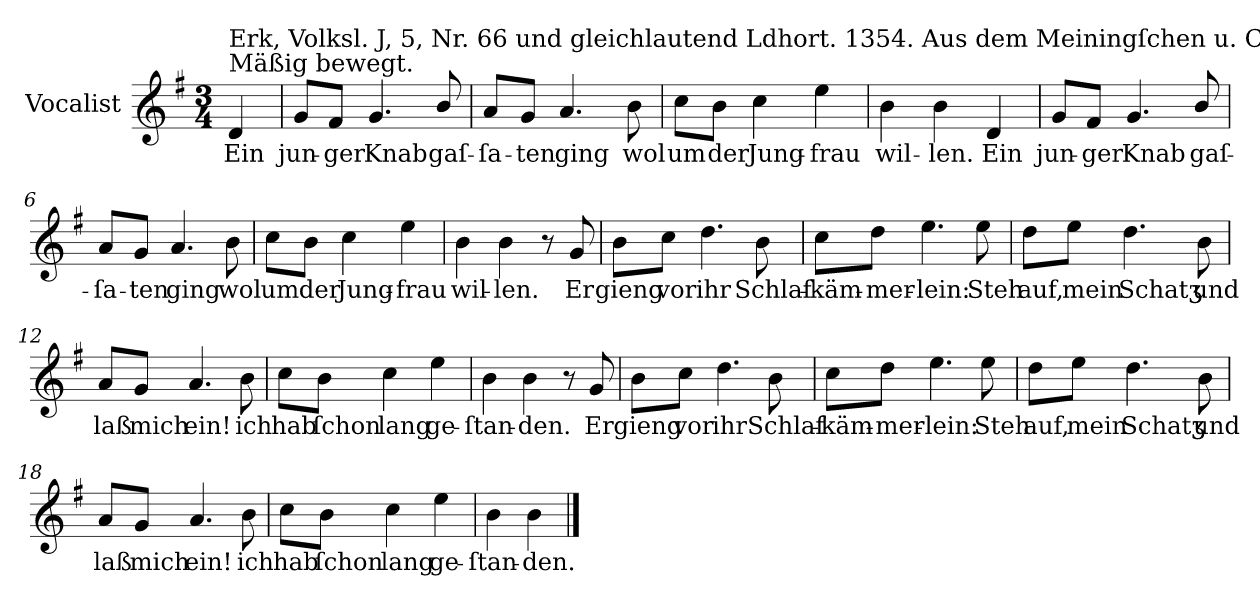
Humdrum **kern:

**kern	**text
*part1	*part1
*staff1	*staff1
*I"Vocalist	*
*k[f#]	*
*G:	*
*M3/4	*
=	=
!LO:TX:a:t=Mäßig bewegt.	!
!LO:TX:a:t=Erk, Volksl. J, 5, Nr. 66 und gleichlautend Ldhort. 1354. Aus dem Meiningſchen u. Coburgſchen.	!
4d	Ein
=1	=1
8gL	jun-
8f#J	-ger
4.g	Knab
8b/	gaſ-
=2	=2
8aL	-ſa-
8gJ	-ten
4.a	ging
8b	wol
=3	=3
8ccL	um
8bJ	der
4cc	Jung-
4ee	-frau
=4	=4
4b	wil-
4b	-len.
4d	Ein
=5	=5
8gL	jun-
8f#J	-ger
4.g	Knab
8b/	gaſ-
=6	=6
8aL	-ſa-
8gJ	-ten
4.a	ging
8b	wol
=7	=7
8ccL	um
8bJ	der
4cc	Jung-
4ee	-frau
=8	=8
4b	wil-
4b	-len.
8r	.
8g	Er
=9	=9
8bL	gieng
8ccJ	vor
4.dd	ihr
8b	Schlaf-
=10	=10
8ccL	-käm-
8ddJ	-mer-
4.ee	-lein:
8ee	Steh
=11	=11
8ddL	auf,
8eeJ	mein
4.dd	Schatʒ
8b	und
=12	=12
8aL	laß
8gJ	mich
4.a	ein!
8b	ich
=13	=13
8ccL	hab
8bJ	ſchon
4cc	lang
4ee	ge-
=14	=14
4b	-ſtan-
4b	-den.
8r	.
8g	Er
=15	=15
8bL	gieng
8ccJ	vor
4.dd	ihr
8b	Schlaf-
=16	=16
8ccL	-käm-
8ddJ	-mer-
4.ee	-lein:
8ee	Steh
=17	=17
8ddL	auf,
8eeJ	mein
4.dd	Schatʒ
8b	und
=18	=18
8aL	laß
8gJ	mich
4.a	ein!
8b	ich
=19	=19
8ccL	hab
8bJ	ſchon
4cc	lang
4ee	ge-
=20	=20
4b	-ſtan-
4b	-den.
==	==
*-	*-
